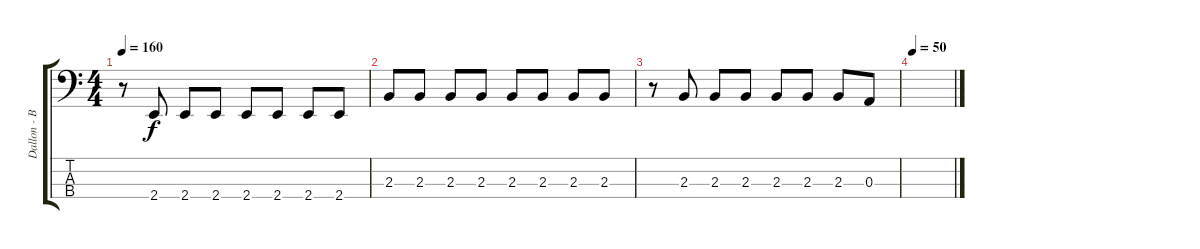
\track ("Dallon - Bass" "Dallon - B") {instrument electricbassfinger}
\staff {score tabs}
\tuning (G2 D2 A1 D1) {hide}
\ts (4 4)
\tempo 160
\clef f4
\ks c
r.8{dy f} 2.4.8 2.4.8 2.4.8 2.4.8 2.4.8 2.4.8 2.4.8 |
2.3.8 2.3.8 2.3.8 2.3.8 2.3.8 2.3.8 2.3.8 2.3.8 |
r.8 2.3.8 2.3.8 2.3.8 2.3.8 2.3.8 2.3.8 0.3.8 |
\tempo 50
